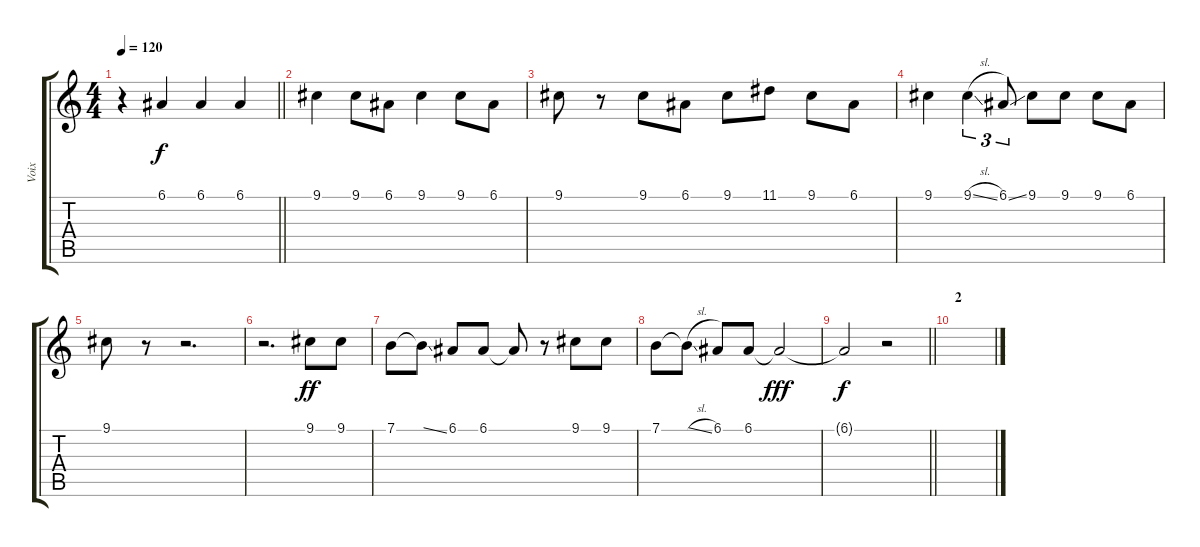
\track ("Voix" "Voix") {instrument clarinet}
\staff {score tabs}
\tuning (E4 B3 G3 D3 A2 E2) {hide}
\ts (4 4)
\tempo 120
\clef g2
\barLineRight lightlight
\ks c
r.4{dy f} 6.1.4 6.1.4 6.1.4 |
9.1.4 9.1.8 6.1.8 9.1.4 9.1.8 6.1.8 |
9.1.8 r.8 9.1.8 6.1.8 9.1.8 11.1.8 9.1.8 6.1.8 |
9.1.4 9.1{sl}.4{tu (3 2)} 6.1{ss}.8{tu (3 2)} 9.1.8 9.1.8 9.1.8 6.1.8 |
9.1.8 r.8 r.2{d} |
r.2{d} 9.1.8{dy ff} 9.1.8 |
7.1.8 7.1{ss t}.8 6.1.8 6.1.8 6.1{t}.8 r.8 9.1.8 9.1.8 |
7.1.8 7.1{sl t}.8 6.1.8 6.1.8 6.1{t}.2{dy fff} |
\barLineRight lightlight
6.1{t}.2{dy f} r.2 |
\section ("" "2")
